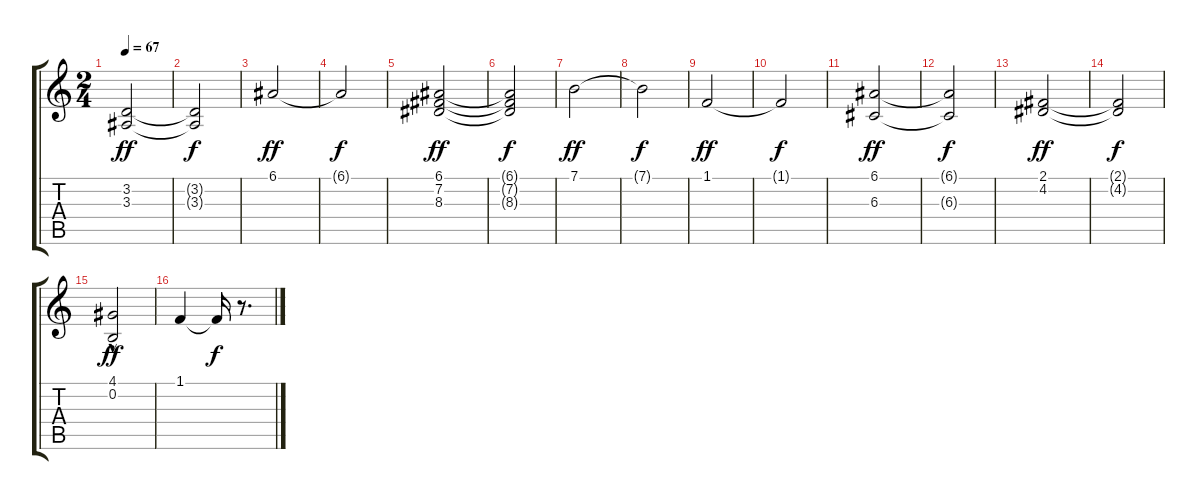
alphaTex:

\track "" {instrument pad2warm}
\staff {score tabs}
\tuning (E4 B3 G3 D3 A2 E2) {hide}
\ts (2 4)
\tempo 67
\clef g2
\ks c
(3.2 3.3).2{dy ff} |
(3.2{t} 3.3{t}).2{dy f} |
6.1.2{dy ff} |
6.1{t}.2{dy f} |
(6.1 7.2 8.3).2{dy ff} |
(6.1{t} 7.2{t} 8.3{t}).2{dy f} |
7.1.2{dy ff} |
7.1{t}.2{dy f} |
1.1.2{dy ff} |
1.1{t}.2{dy f} |
(6.1 6.3).2{dy ff} |
(6.1{t} 6.3{t}).2{dy f} |
(2.1 4.2).2{dy ff} |
(2.1{t} 4.2{t}).2{dy f} |
(4.1 0.2{hac}).2{dy ff} |
1.1.4 1.1{t}.16{dy f} r.8{d}
